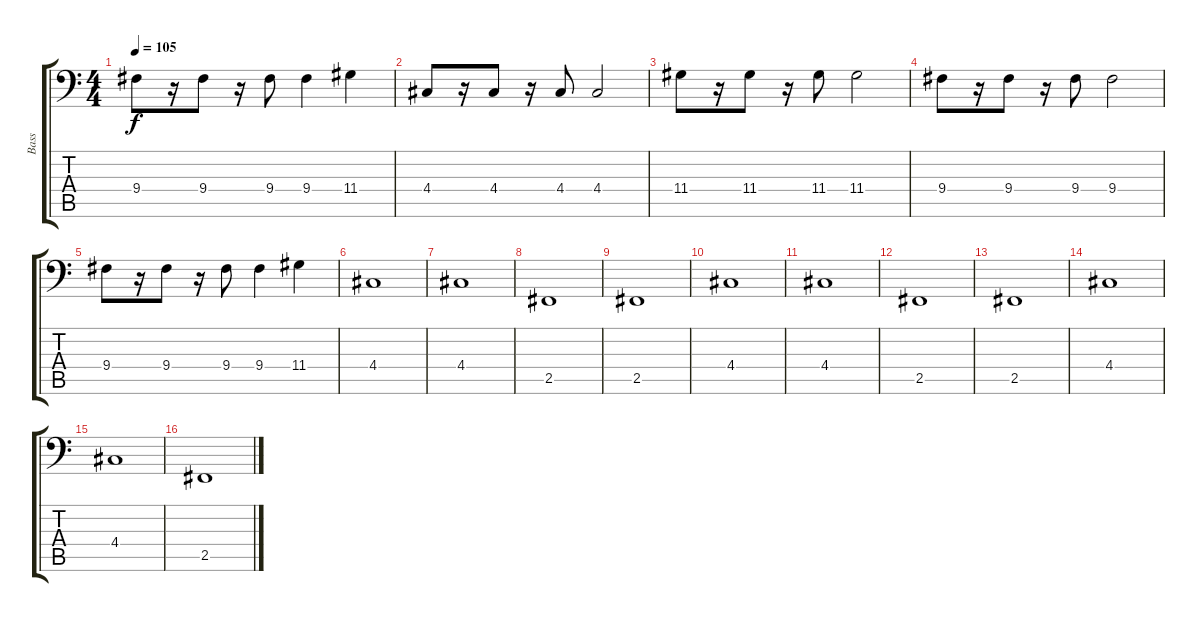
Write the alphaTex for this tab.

\track ("Bass" "Bass") {instrument electricbassfinger}
\staff {score tabs}
\tuning (C3 G2 D2 A1 E1 B0) {hide}
\ts (4 4)
\tempo 105
\clef f4
\ks c
9.4.8{dy f} r.16 9.4.8 r.16 9.4.8 9.4.4 11.4.4 |
4.4.8 r.16 4.4.8 r.16 4.4.8 4.4.2 |
11.4.8 r.16 11.4.8 r.16 11.4.8 11.4.2 |
9.4.8 r.16 9.4.8 r.16 9.4.8 9.4.2 |
9.4.8 r.16 9.4.8 r.16 9.4.8 9.4.4 11.4.4 |
4.4.1 |
4.4.1 |
2.5.1 |
2.5.1 |
4.4.1 |
4.4.1 |
2.5.1 |
2.5.1 |
4.4.1 |
4.4.1 |
2.5.1
